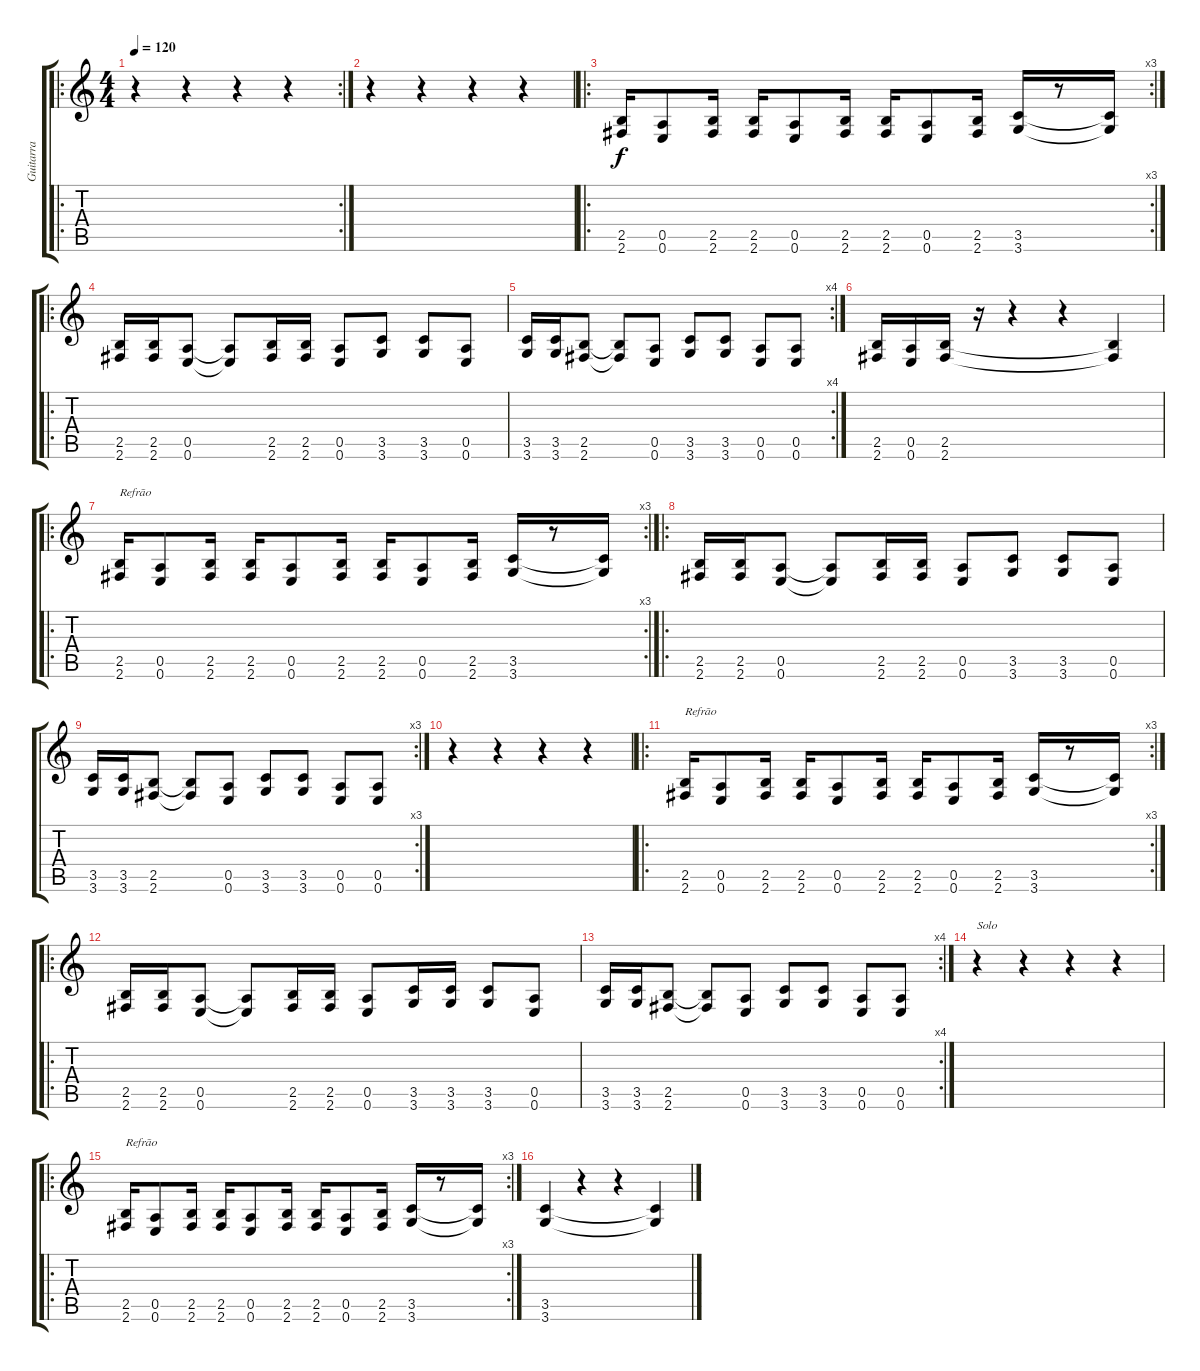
\track ("Guitarra" "Guitarra") {instrument distortionguitar}
\staff {score tabs}
\tuning (E4 B3 G3 D3 A2 E2) {hide}
\ro
\rc 2
\ts (4 4)
\tempo 120
\clef g2
\ks c
r.4{dy f instrument distortionguitar} r.4 r.4 r.4 |
r.4 r.4 r.4 r.4 |
\ro
\rc 3
(2.5 2.6).16 (0.5 0.6).8 (2.5 2.6).16 (2.5 2.6).16 (0.5 0.6).8 (2.5 2.6).16 (2.5 2.6).16 (0.5 0.6).8 (2.5 2.6).16 (3.5 3.6).16 r.8 (3.5{t} 3.6{t}).16 |
\ro
(2.5 2.6).16 (2.5 2.6).16 (0.5 0.6).8 (0.5{t} 0.6{t}).8 (2.5 2.6).16 (2.5 2.6).16 (0.5 0.6).8 (3.5 3.6).8 (3.5 3.6).8 (0.5 0.6).8 |
\rc 4
(3.5 3.6).16 (3.5 3.6).16 (2.5 2.6).8 (2.5{t} 2.6{t}).8 (0.5 0.6).8 (3.5 3.6).8 (3.5 3.6).8 (0.5 0.6).8 (0.5 0.6).8 |
(2.5 2.6).16 (0.5 0.6).16 (2.5 2.6).16 r.16 r.4 r.4 (2.5{t} 2.6{t}).4 |
\ro
\rc 3
(2.5 2.6).16{txt "Refrão"} (0.5 0.6).8 (2.5 2.6).16 (2.5 2.6).16 (0.5 0.6).8 (2.5 2.6).16 (2.5 2.6).16 (0.5 0.6).8 (2.5 2.6).16 (3.5 3.6).16 r.8 (3.5{t} 3.6{t}).16 |
\ro
(2.5 2.6).16 (2.5 2.6).16 (0.5 0.6).8 (0.5{t} 0.6{t}).8 (2.5 2.6).16 (2.5 2.6).16 (0.5 0.6).8 (3.5 3.6).8 (3.5 3.6).8 (0.5 0.6).8 |
\rc 3
(3.5 3.6).16 (3.5 3.6).16 (2.5 2.6).8 (2.5{t} 2.6{t}).8 (0.5 0.6).8 (3.5 3.6).8 (3.5 3.6).8 (0.5 0.6).8 (0.5 0.6).8 |
r.4 r.4 r.4 r.4 |
\ro
\rc 3
(2.5 2.6).16{txt "Refrão"} (0.5 0.6).8 (2.5 2.6).16 (2.5 2.6).16 (0.5 0.6).8 (2.5 2.6).16 (2.5 2.6).16 (0.5 0.6).8 (2.5 2.6).16 (3.5 3.6).16 r.8 (3.5{t} 3.6{t}).16 |
\ro
(2.5 2.6).16 (2.5 2.6).16 (0.5 0.6).8 (0.5{t} 0.6{t}).8 (2.5 2.6).16 (2.5 2.6).16 (0.5 0.6).8 (3.5 3.6).16 (3.5 3.6).16 (3.5 3.6).8 (0.5 0.6).8 |
\rc 4
(3.5 3.6).16 (3.5 3.6).16 (2.5 2.6).8 (2.5{t} 2.6{t}).8 (0.5 0.6).8 (3.5 3.6).8 (3.5 3.6).8 (0.5 0.6).8 (0.5 0.6).8 |
r.4{txt "Solo"} r.4 r.4 r.4 |
\ro
\rc 3
(2.5 2.6).16{txt "Refrão"} (0.5 0.6).8 (2.5 2.6).16 (2.5 2.6).16 (0.5 0.6).8 (2.5 2.6).16 (2.5 2.6).16 (0.5 0.6).8 (2.5 2.6).16 (3.5 3.6).16 r.8 (3.5{t} 3.6{t}).16 |
(3.5 3.6).4 r.4 r.4 (3.5{t} 3.6{t}).4
